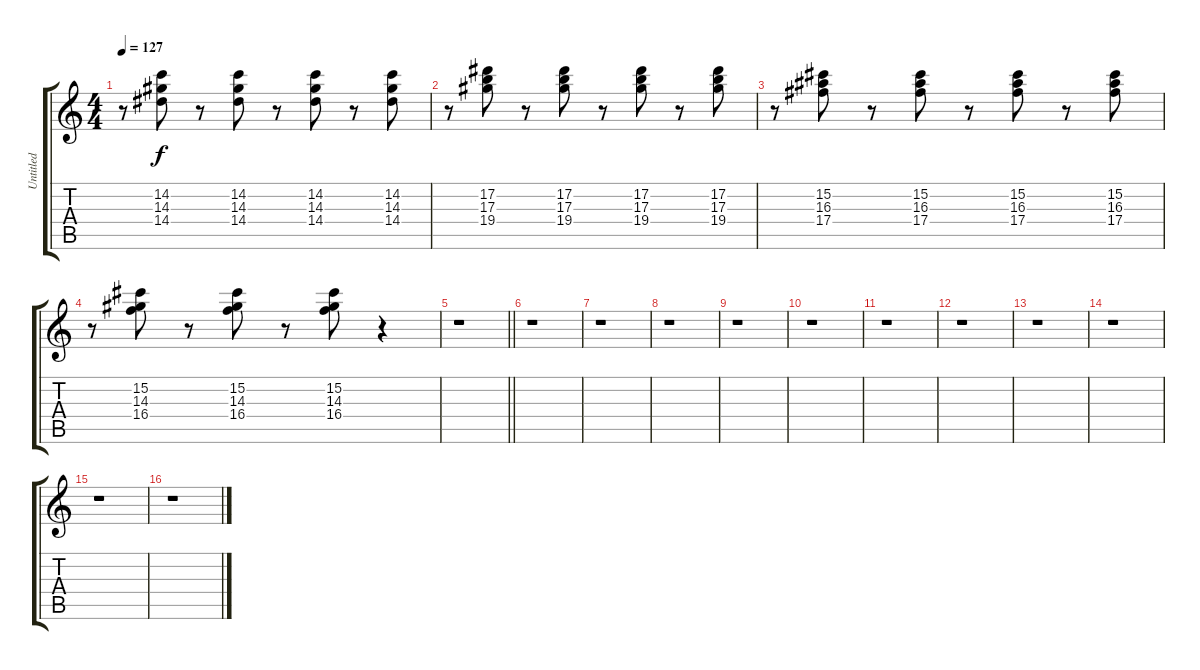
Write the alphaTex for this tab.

\track ("Untitled" "Untitled") {instrument electricguitarclean}
\staff {score tabs}
\tuning (Eb4 Bb3 Gb3 Db3 Ab2 Eb2) {hide}
\ts (4 4)
\tempo 127
\clef g2
\ks c
r.8{dy f} (14.2 14.3 14.4).8 r.8 (14.2 14.3 14.4).8 r.8 (14.2 14.3 14.4).8 r.8 (14.2 14.3 14.4).8 |
r.8 (17.2 17.3 19.4).8 r.8 (17.2 17.3 19.4).8 r.8 (17.2 17.3 19.4).8 r.8 (17.2 17.3 19.4).8 |
r.8 (15.2 16.3 17.4).8 r.8 (15.2 16.3 17.4).8 r.8 (15.2 16.3 17.4).8 r.8 (15.2 16.3 17.4).8 |
r.8 (15.2 14.3 16.4).8 r.8 (15.2 14.3 16.4).8 r.8 (15.2 14.3 16.4).8 r.4 |
\barLineRight lightlight
r.1 |
r.1 |
r.1 |
r.1 |
r.1 |
r.1 |
r.1 |
r.1 |
r.1 |
r.1 |
r.1 |
r.1
